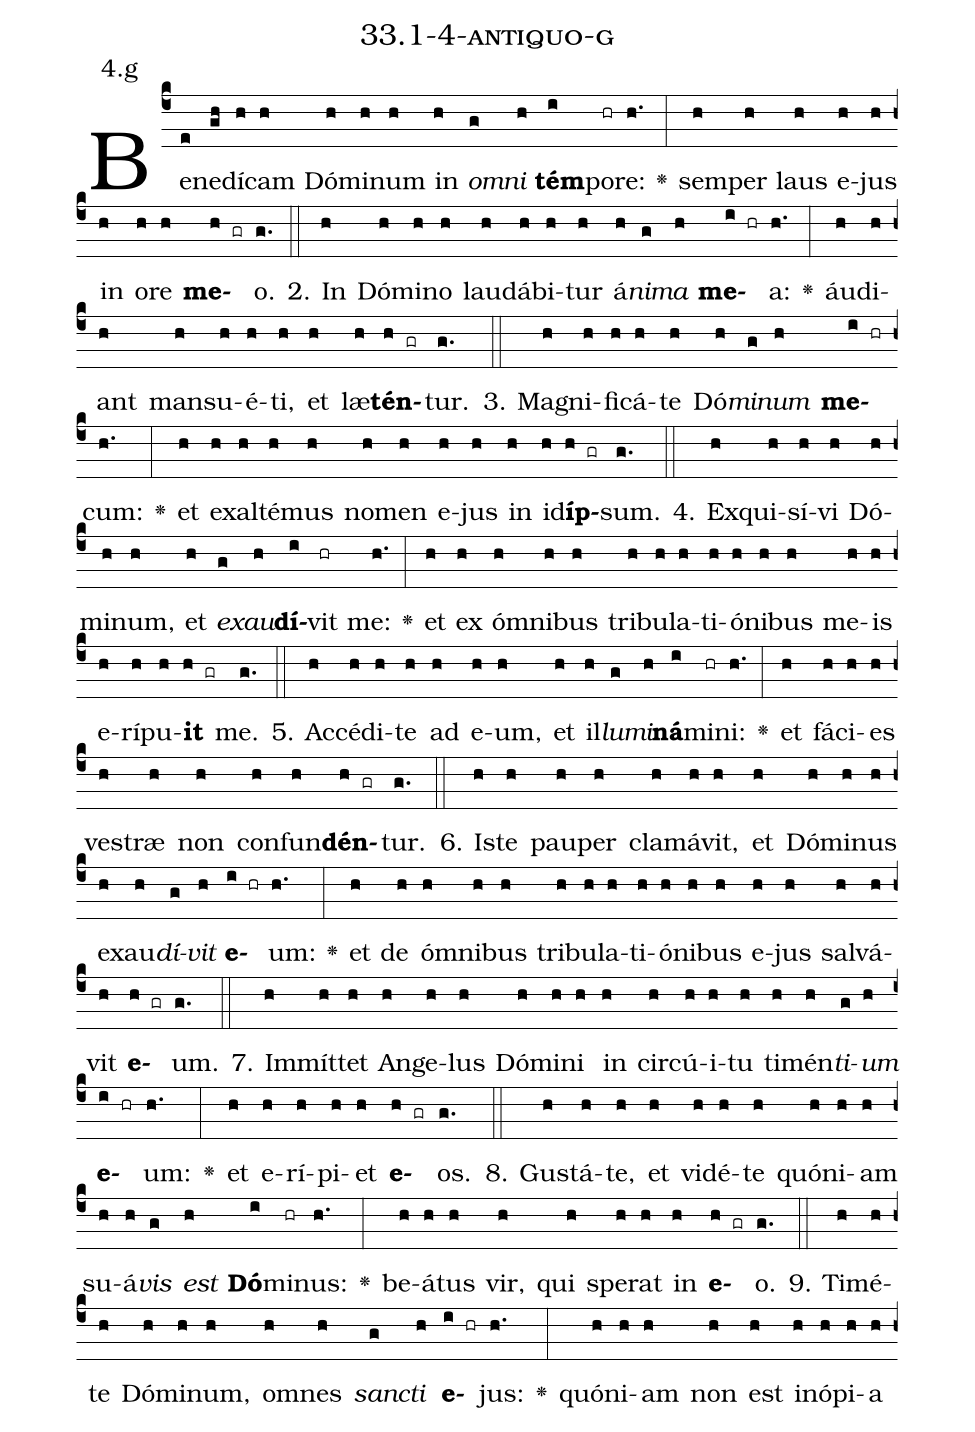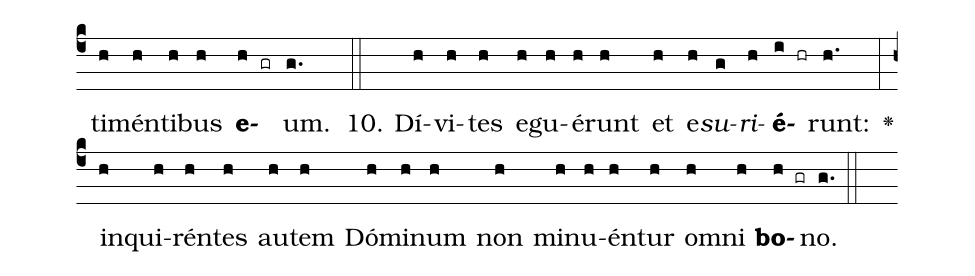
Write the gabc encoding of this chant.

name: 33.1-4-antiquo-g;
annotation: 4.g;
%%
(c4)Be(e)ne(gh)dí(h)cam(h) Dó(h)mi(h)num(h) in(h) <i>om</i>(g)<i>ni</i>(h) <b>tém</b>(i)po(hr)re:(h.) <v>\greheightstar</v>(:) sem(h)per(h) laus(h) e(h)jus(h) in(h) o(h)re(h) <b>me</b>(h gr)o.(g.) (::)
2. In(h) Dó(h)mi(h)no(h) lau(h)dá(h)bi(h)tur(h) á(h)<i>ni</i>(g)<i>ma</i>(h) <b>me</b>(i hr)a:(h.) <v>\greheightstar</v>(:) áu(h)di(h)ant(h) man(h)su(h)é(h)ti,(h) et(h) læ(h)<b>tén</b>(h gr)tur.(g.) (::)
3. Ma(h)gni(h)fi(h)cá(h)te(h) Dó(h)<i>mi</i>(g)<i>num</i>(h) <b>me</b>(i hr)cum:(h.) <v>\greheightstar</v>(:) et(h) ex(h)al(h)té(h)mus(h) no(h)men(h) e(h)jus(h) in(h) id(h)<b>íp</b>(h gr)sum.(g.) (::)
4. Ex(h)qui(h)sí(h)vi(h) Dó(h)mi(h)num,(h) et(h) <i>ex</i>(g)<i>au</i>(h)<b>dí</b>(i)vit(hr) me:(h.) <v>\greheightstar</v>(:) et(h) ex(h) óm(h)ni(h)bus(h) tri(h)bu(h)la(h)ti(h)ó(h)ni(h)bus(h) me(h)is(h) e(h)rí(h)pu(h)<b>it</b>(h gr) me.(g.) (::)
5. Ac(h)cé(h)di(h)te(h) ad(h) e(h)um,(h) et(h) il(h)<i>lu</i>(g)<i>mi</i>(h)<b>ná</b>(i)mi(hr)ni:(h.) <v>\greheightstar</v>(:) et(h) fá(h)ci(h)es(h) ves(h)træ(h) non(h) con(h)fun(h)<b>dén</b>(h gr)tur.(g.) (::)
6. Is(h)te(h) pau(h)per(h) cla(h)má(h)vit,(h) et(h) Dó(h)mi(h)nus(h) ex(h)au(h)<i>dí</i>(g)<i>vit</i>(h) <b>e</b>(i hr)um:(h.) <v>\greheightstar</v>(:) et(h) de(h) óm(h)ni(h)bus(h) tri(h)bu(h)la(h)ti(h)ó(h)ni(h)bus(h) e(h)jus(h) sal(h)vá(h)vit(h) <b>e</b>(h gr)um.(g.) (::)
7. Im(h)mít(h)tet(h) An(h)ge(h)lus(h) Dó(h)mi(h)ni(h) in(h) cir(h)cú(h)i(h)tu(h) ti(h)mén(h)<i>ti</i>(g)<i>um</i>(h) <b>e</b>(i hr)um:(h.) <v>\greheightstar</v>(:) et(h) e(h)rí(h)pi(h)et(h) <b>e</b>(h gr)os.(g.) (::)
8. Gus(h)tá(h)te,(h) et(h) vi(h)dé(h)te(h) quón(h)i(h)am(h) su(h)á(h)<i>vis</i>(g) <i>est</i>(h) <b>Dó</b>(i)mi(hr)nus:(h.) <v>\greheightstar</v>(:) be(h)á(h)tus(h) vir,(h) qui(h) spe(h)rat(h) in(h) <b>e</b>(h gr)o.(g.) (::)
9. Ti(h)mé(h)te(h) Dó(h)mi(h)num,(h) om(h)nes(h) <i>sanc</i>(g)<i>ti</i>(h) <b>e</b>(i hr)jus:(h.) <v>\greheightstar</v>(:) quón(h)i(h)am(h) non(h) est(h) in(h)ó(h)pi(h)a(h) ti(h)mén(h)ti(h)bus(h) <b>e</b>(h gr)um.(g.) (::)
10. Dí(h)vi(h)tes(h) e(h)gu(h)é(h)runt(h) et(h) e(h)<i>su</i>(g)<i>ri</i>(h)<b>é</b>(i hr)runt:(h.) <v>\greheightstar</v>(:) in(h)qui(h)rén(h)tes(h) au(h)tem(h) Dó(h)mi(h)num(h) non(h) mi(h)nu(h)én(h)tur(h) om(h)ni(h) <b>bo</b>(h gr)no.(g.) (::)
